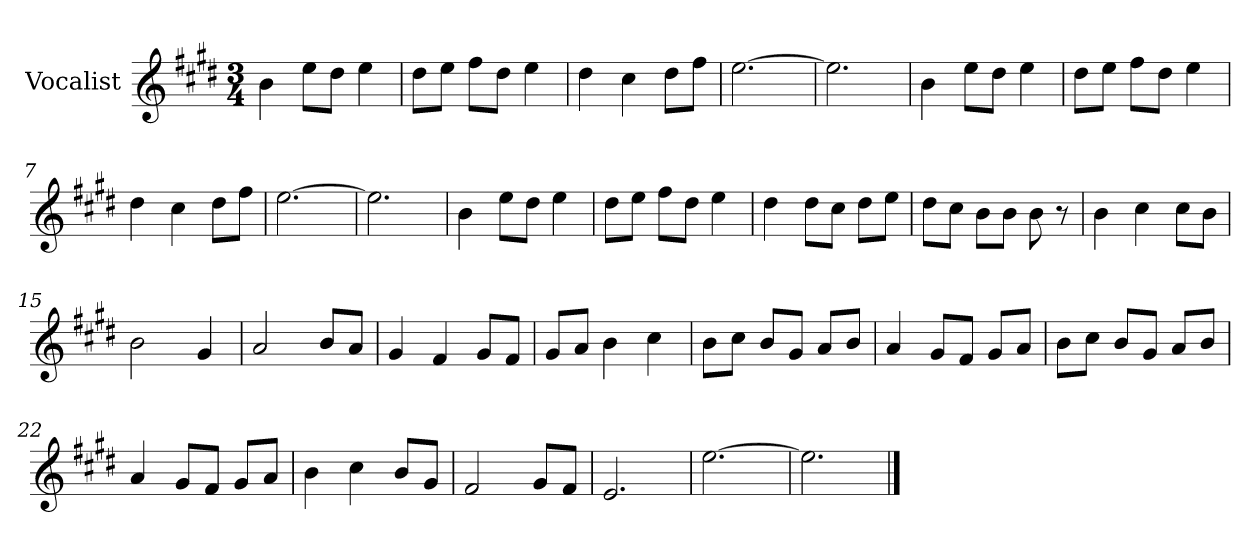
**kern
*part1
*staff1
*I"Vocalist
*k[f#c#g#d#]
*E:
*M3/4
=
4b
8eeL
8dd#J
4ee
=1
8dd#L
8eeJ
8ff#L
8dd#J
4ee
=2
4dd#
4cc#
8dd#L
8ff#J
=3
[2.ee
=4
2.ee]
=5
4b
8eeL
8dd#J
4ee
=6
8dd#L
8eeJ
8ff#L
8dd#J
4ee
=7
4dd#
4cc#
8dd#L
8ff#J
=8
[2.ee
=9
2.ee]
=10
4b
8eeL
8dd#J
4ee
=11
8dd#L
8eeJ
8ff#L
8dd#J
4ee
=12
4dd#
8dd#L
8cc#J
8dd#L
8eeJ
=13
8dd#L
8cc#J
8bL
8bJ
8b
8r
=14
4b
4cc#
8cc#L
8bJ
=15
2b
4g#
=16
2a
8bL
8aJ
=17
4g#
4f#
8g#L
8f#J
=18
8g#L
8aJ
4b
4cc#
=19
8bL
8cc#J
8bL
8g#J
8aL
8bJ
=20
4a
8g#L
8f#J
8g#L
8aJ
=21
8bL
8cc#J
8bL
8g#J
8aL
8bJ
=22
4a
8g#L
8f#J
8g#L
8aJ
=23
4b
4cc#
8bL
8g#J
=24
2f#
8g#L
8f#J
=25
2.e
=26
[2.ee
=27
2.ee]
==
*-
